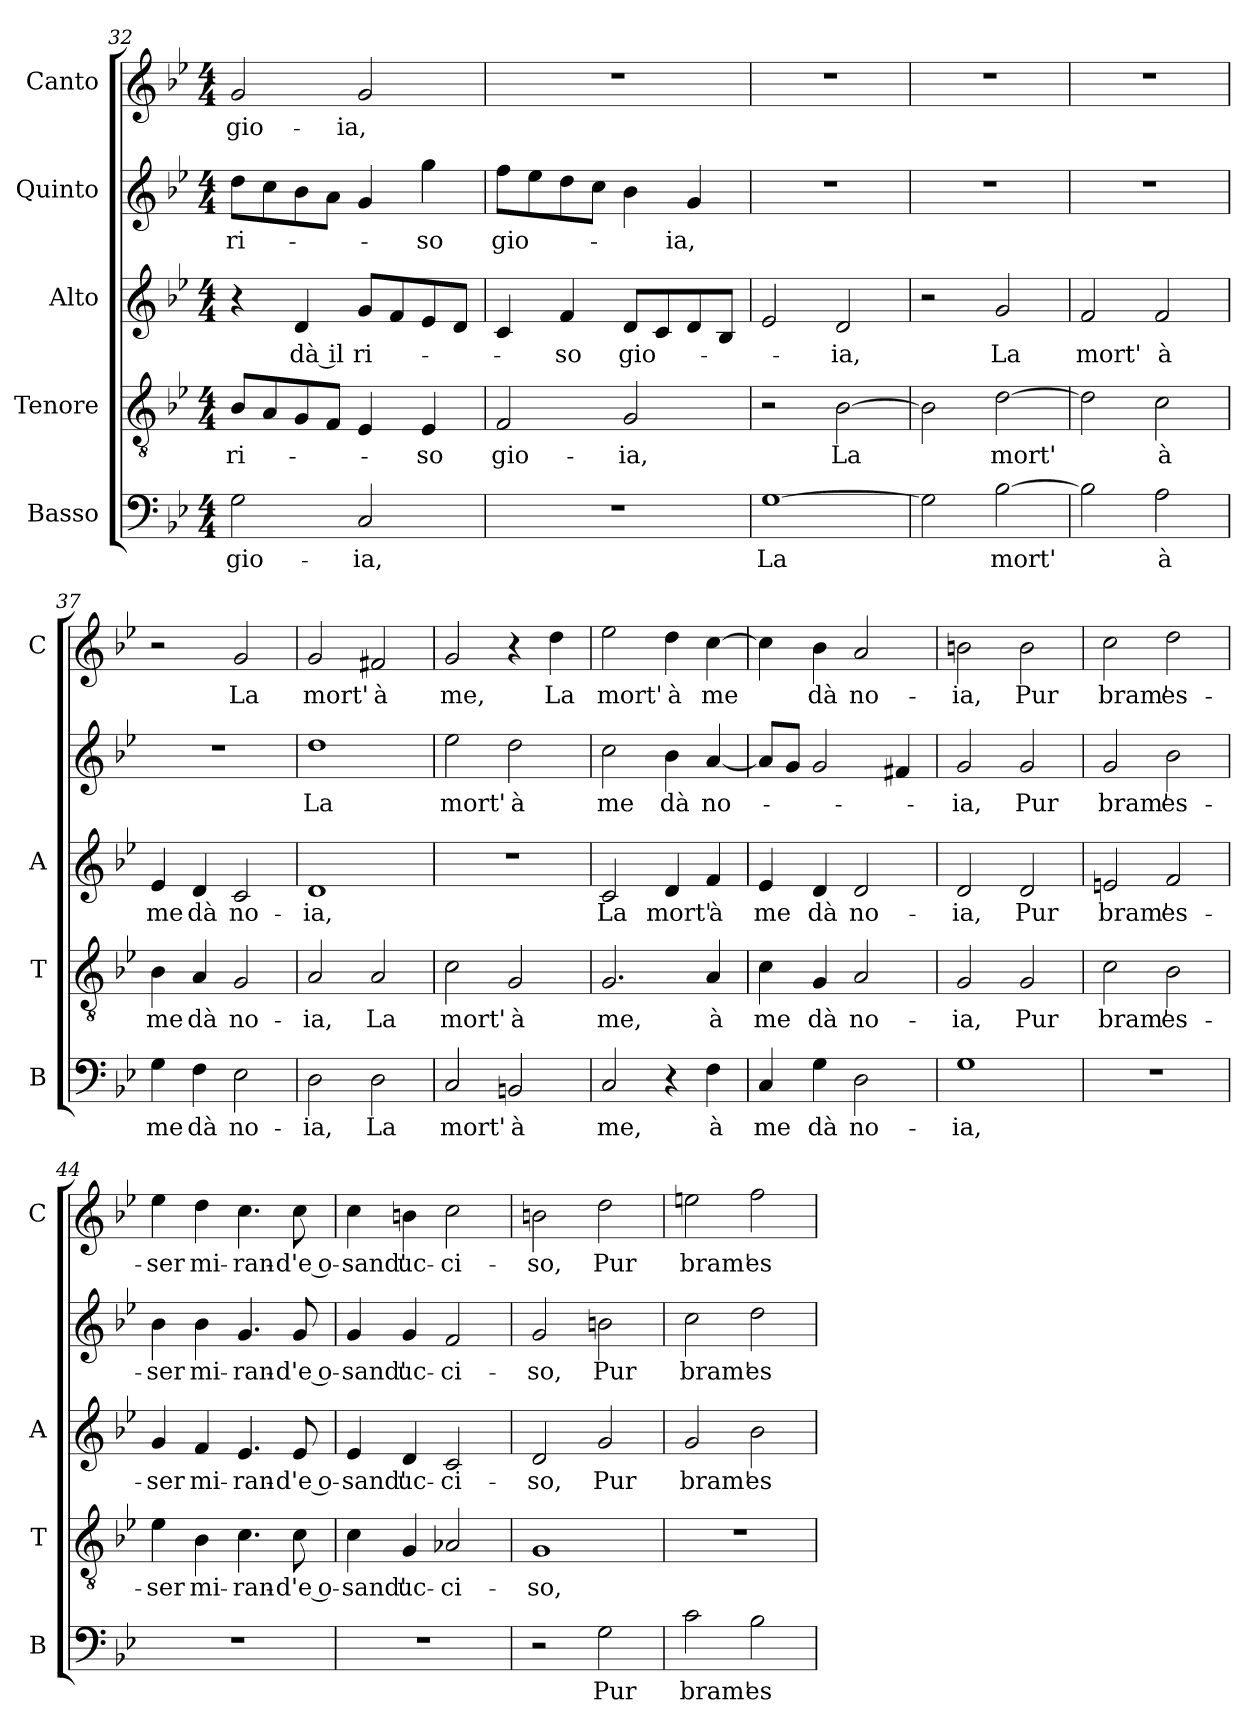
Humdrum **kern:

**kern	**text	**kern	**text	**kern	**text	**kern	**text	**kern	**text
*part5	*part5	*part4	*part4	*part3	*part3	*part2	*part2	*part1	*part1
*staff5	*staff5	*staff4	*staff4	*staff3	*staff3	*staff2	*staff2	*staff1	*staff1
*I"Basso	*	*I"Tenore	*	*I"Alto	*	*I"Quinto	*	*I"Canto	*
*I'B	*	*I'T	*	*I'A	*	*	*	*I'C	*
*clefF4	*	*clefGv2	*	*clefG2	*	*clefG2	*	*clefG2	*
*k[b-e-]	*	*k[b-e-]	*	*k[b-e-]	*	*k[b-e-]	*	*k[b-e-]	*
*B-:	*	*B-:	*	*B-:	*	*B-:	*	*B-:	*
*M4/4	*	*M4/4	*	*M4/4	*	*M4/4	*	*M4/4	*
=32	=32	=32	=32	=32	=32	=32	=32	=32	=32
!	!LO:LY:b	!	!LO:LY:b	!	!	!	!LO:LY:b	!	!LO:LY:b
2G\	gio-	8B-/L	ri-	4r	.	8dd\L	ri-	2g/	gio-
.	.	8A/	.	.	.	8cc\	.	.	.
!	!	!	!	!	!LO:LY:b	!	!	!	!
.	.	8G/	.	4d/	dà il	8b-\	.	.	.
.	.	8F/J	.	.	.	8a\J	.	.	.
!	!LO:LY:b	!	!	!	!LO:LY:b	!	!	!	!LO:LY:b
2C/	-ia,	4E-/	.	8g/L	ri-	4g/	.	2g/	-ia,
.	.	.	.	8f/	.	.	.	.	.
!	!	!	!LO:LY:b	!	!	!	!LO:LY:b	!	!
.	.	4E-/	-so	8e-/	.	4gg\	-so	.	.
.	.	.	.	8d/J	.	.	.	.	.
=33	=33	=33	=33	=33	=33	=33	=33	=33	=33
!	!	!	!LO:LY:b	!	!	!	!LO:LY:b	!	!
1r	.	2F/	gio-	4c/	.	8ff\L	gio-	1r	.
.	.	.	.	.	.	8ee-\	.	.	.
!	!	!	!	!	!LO:LY:b	!	!	!	!
.	.	.	.	4f/	-so	8dd\	.	.	.
.	.	.	.	.	.	8cc\J	.	.	.
!	!	!	!LO:LY:b	!	!LO:LY:b	!	!	!	!
.	.	2G/	-ia,	8d/L	gio-	4b-\	.	.	.
.	.	.	.	8c/	.	.	.	.	.
!	!	!	!	!	!	!	!LO:LY:b	!	!
.	.	.	.	8d/	.	4g/	-ia,	.	.
.	.	.	.	8B-/J	.	.	.	.	.
=34	=34	=34	=34	=34	=34	=34	=34	=34	=34
!	!LO:LY:b	!	!	!	!	!	!	!	!
[1G	La	2r	.	2e-/	.	1r	.	1r	.
!	!	!	!LO:LY:b	!	!LO:LY:b	!	!	!	!
.	.	[2B-\	La	2d/	-ia,	.	.	.	.
!!LO:LB:g=z
=35	=35	=35	=35	=35	=35	=35	=35	=35	=35
2G\]	.	2B-\]	.	2r	.	1r	.	1r	.
!	!LO:LY:b	!	!LO:LY:b	!	!LO:LY:b	!	!	!	!
[2B-\	mort'	[2d\	mort'	2g/	La	.	.	.	.
=36	=36	=36	=36	=36	=36	=36	=36	=36	=36
!	!	!	!	!	!LO:LY:b	!	!	!	!
2B-\]	.	2d\]	.	2f/	mort'	1r	.	1r	.
!	!LO:LY:b	!	!LO:LY:b	!	!LO:LY:b	!	!	!	!
2A\	à	2c\	à	2f/	à	.	.	.	.
=37	=37	=37	=37	=37	=37	=37	=37	=37	=37
!	!LO:LY:b	!	!LO:LY:b	!	!LO:LY:b	!	!	!	!
4G\	me	4B-\	me	4e-/	me	1r	.	2r	.
!	!LO:LY:b	!	!LO:LY:b	!	!LO:LY:b	!	!	!	!
4F\	dà	4A/	dà	4d/	dà	.	.	.	.
!	!LO:LY:b	!	!LO:LY:b	!	!LO:LY:b	!	!	!	!LO:LY:b
2E-\	no-	2G/	no-	2c/	no-	.	.	2g/	La
=38	=38	=38	=38	=38	=38	=38	=38	=38	=38
!	!LO:LY:b	!	!LO:LY:b	!	!LO:LY:b	!	!LO:LY:b	!	!LO:LY:b
2D\	-ia,	2A/	-ia,	1d	-ia,	1dd	La	2g/	mort'
!	!LO:LY:b	!	!LO:LY:b	!	!	!	!	!	!LO:LY:b
2D\	La	2A/	La	.	.	.	.	2f#X/	à
=39	=39	=39	=39	=39	=39	=39	=39	=39	=39
!	!LO:LY:b	!	!LO:LY:b	!	!	!	!LO:LY:b	!	!LO:LY:b
2C/	mort'	2c\	mort'	1r	.	2ee-\	mort'	2g/	me,
!	!LO:LY:b	!	!LO:LY:b	!	!	!	!LO:LY:b	!	!
2BBn/	à	2G/	à	.	.	2dd\	à	4r	.
!	!	!	!	!	!	!	!	!	!LO:LY:b
.	.	.	.	.	.	.	.	4dd\	La
=40	=40	=40	=40	=40	=40	=40	=40	=40	=40
!	!LO:LY:b	!	!LO:LY:b	!	!LO:LY:b	!	!LO:LY:b	!	!LO:LY:b
2C/	me,	2.G/	me,	2c/	La	2cc\	me	2ee-\	mort'
!	!	!	!	!	!LO:LY:b	!	!LO:LY:b	!	!LO:LY:b
4r	.	.	.	4d/	mort'	4b-\	dà	4dd\	à
!	!LO:LY:b	!	!LO:LY:b	!	!LO:LY:b	!	!LO:LY:b	!	!LO:LY:b
4F\	à	4A/	à	4f/	à	[4a/	no-	[4cc\	me
=41	=41	=41	=41	=41	=41	=41	=41	=41	=41
!	!LO:LY:b	!	!LO:LY:b	!	!LO:LY:b	!	!	!	!
4C/	me	4c\	me	4e-/	me	8a/L]	.	4cc\]	.
.	.	.	.	.	.	8g/J	.	.	.
!	!LO:LY:b	!	!LO:LY:b	!	!LO:LY:b	!	!	!	!LO:LY:b
4G\	dà	4G/	dà	4d/	dà	2g/	.	4b-\	dà
!	!LO:LY:b	!	!LO:LY:b	!	!LO:LY:b	!	!	!	!LO:LY:b
2D\	no-	2A/	no-	2d/	no-	.	.	2a/	no-
.	.	.	.	.	.	4f#X/	.	.	.
=42	=42	=42	=42	=42	=42	=42	=42	=42	=42
!	!LO:LY:b	!	!LO:LY:b	!	!LO:LY:b	!	!LO:LY:b	!	!LO:LY:b
1G	-ia,	2G/	-ia,	2d/	-ia,	2g/	-ia,	2bn\	-ia,
!	!	!	!LO:LY:b	!	!LO:LY:b	!	!LO:LY:b	!	!LO:LY:b
.	.	2G/	Pur	2d/	Pur	2g/	Pur	2b\	Pur
!!LO:PB:g=z
=43	=43	=43	=43	=43	=43	=43	=43	=43	=43
!	!	!	!LO:LY:b	!	!LO:LY:b	!	!LO:LY:b	!	!LO:LY:b
1r	.	2c\	bram'	2en/	bram'	2g/	bram'	2cc\	bram'
!	!	!	!LO:LY:b	!	!LO:LY:b	!	!LO:LY:b	!	!LO:LY:b
.	.	2B-\	es-	2f/	es-	2b-\	es-	2dd\	es-
=44	=44	=44	=44	=44	=44	=44	=44	=44	=44
!	!	!	!LO:LY:b	!	!LO:LY:b	!	!LO:LY:b	!	!LO:LY:b
1r	.	4e-\	-ser	4g/	-ser	4b-\	-ser	4ee-\	-ser
!	!	!	!LO:LY:b	!	!LO:LY:b	!	!LO:LY:b	!	!LO:LY:b
.	.	4B-\	mi-	4f/	mi-	4b-\	mi-	4dd\	mi-
!	!	!	!LO:LY:b	!	!LO:LY:b	!	!LO:LY:b	!	!LO:LY:b
.	.	4.c\	-ran-	4.e-/	-ran-	4.g/	-ran-	4.cc\	-ran-
!	!	!	!LO:LY:b	!	!LO:LY:b	!	!LO:LY:b	!	!LO:LY:b
.	.	8c\	-d'e o-	8e-/	-d'e o-	8g/	-d'e o-	8cc\	-d'e o-
=45	=45	=45	=45	=45	=45	=45	=45	=45	=45
!	!	!	!LO:LY:b	!	!LO:LY:b	!	!LO:LY:b	!	!LO:LY:b
1r	.	4c\	-sand'	4e-/	-sand'	4g/	-sand'	4cc\	-sand'
!	!	!	!LO:LY:b	!	!LO:LY:b	!	!LO:LY:b	!	!LO:LY:b
.	.	4G/	uc-	4d/	uc-	4g/	uc-	4bn\	uc-
!	!	!	!LO:LY:b	!	!LO:LY:b	!	!LO:LY:b	!	!LO:LY:b
.	.	2A-X/	-ci-	2c/	-ci-	2f/	-ci-	2cc\	-ci-
=46	=46	=46	=46	=46	=46	=46	=46	=46	=46
!	!	!	!LO:LY:b	!	!LO:LY:b	!	!LO:LY:b	!	!LO:LY:b
2r	.	1G	-so,	2d/	-so,	2g/	-so,	2bn\	-so,
!	!LO:LY:b	!	!	!	!LO:LY:b	!	!LO:LY:b	!	!LO:LY:b
2G\	Pur	.	.	2g/	Pur	2bn\	Pur	2dd\	Pur
=47	=47	=47	=47	=47	=47	=47	=47	=47	=47
!	!LO:LY:b	!	!	!	!LO:LY:b	!	!LO:LY:b	!	!LO:LY:b
2c\	bram'	1r	.	2g/	bram'	2cc\	bram'	2een\	bram'
!	!LO:LY:b	!	!	!	!LO:LY:b	!	!LO:LY:b	!	!LO:LY:b
2B-\	es-	.	.	2b-\	es-	2dd\	es-	2ff\	es-
=	=	=	=	=	=	=	=	=	=
*-	*-	*-	*-	*-	*-	*-	*-	*-	*-
